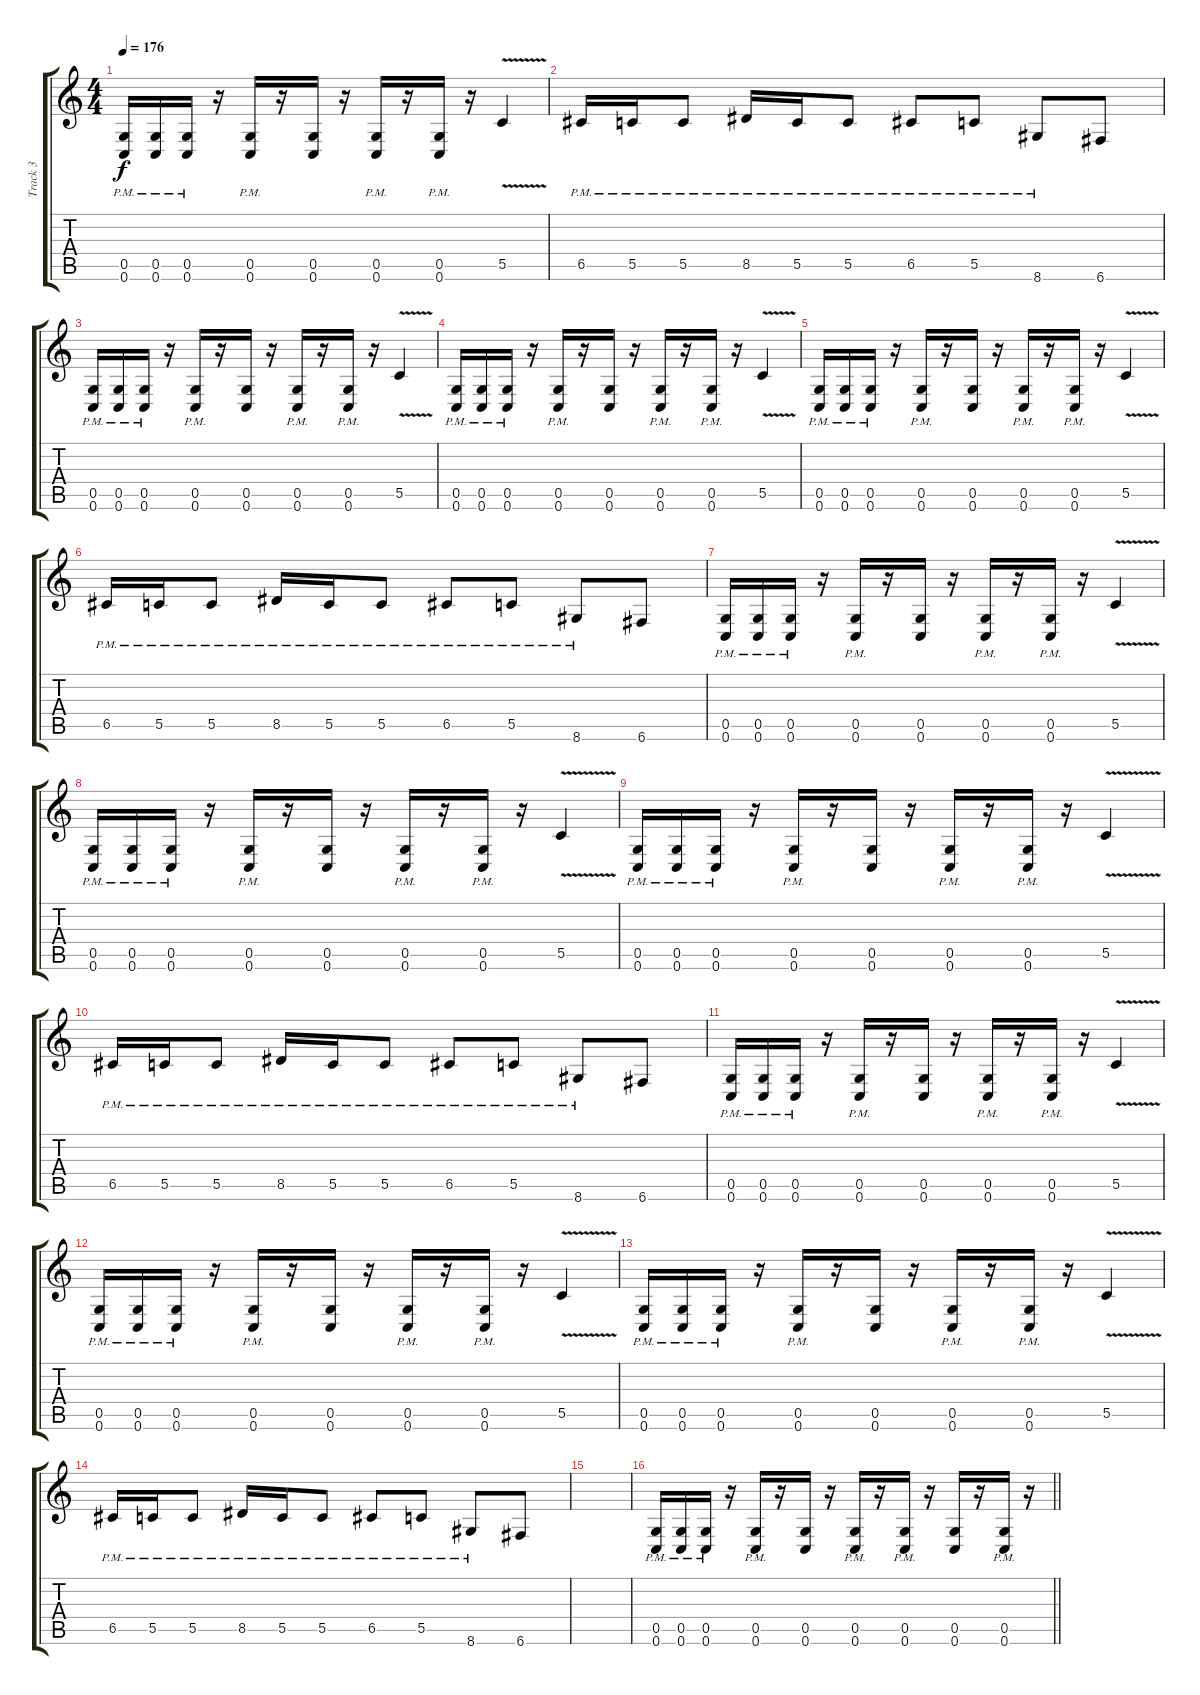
\track ("Track 3" "Track 3") {instrument overdrivenguitar}
\staff {score tabs}
\tuning (D4 A3 F3 C3 G2 C2) {hide}
\ts (4 4)
\tempo 176
\clef g2
\ks c
(0.5{pm} 0.6{pm}).16{dy f} (0.5{pm} 0.6{pm}).16 (0.5{pm} 0.6{pm}).16 r.16 (0.5{pm} 0.6{pm}).16 r.16 (0.5 0.6).16 r.16 (0.5{pm} 0.6{pm}).16 r.16 (0.5{pm} 0.6{pm}).16 r.16 5.5{v}.4 |
6.5{pm}.16 5.5{pm}.16 5.5{pm}.8 8.5{pm}.16 5.5{pm}.16 5.5{pm}.8 6.5{pm}.8 5.5{pm}.8 8.6{pm}.8 6.6.8 |
(0.5{pm} 0.6{pm}).16 (0.5{pm} 0.6{pm}).16 (0.5{pm} 0.6{pm}).16 r.16 (0.5{pm} 0.6{pm}).16 r.16 (0.5 0.6).16 r.16 (0.5{pm} 0.6{pm}).16 r.16 (0.5{pm} 0.6{pm}).16 r.16 5.5{v}.4 |
(0.5{pm} 0.6{pm}).16 (0.5{pm} 0.6{pm}).16 (0.5{pm} 0.6{pm}).16 r.16 (0.5{pm} 0.6{pm}).16 r.16 (0.5 0.6).16 r.16 (0.5{pm} 0.6{pm}).16 r.16 (0.5{pm} 0.6{pm}).16 r.16 5.5{v}.4 |
(0.5{pm} 0.6{pm}).16 (0.5{pm} 0.6{pm}).16 (0.5{pm} 0.6{pm}).16 r.16 (0.5{pm} 0.6{pm}).16 r.16 (0.5 0.6).16 r.16 (0.5{pm} 0.6{pm}).16 r.16 (0.5{pm} 0.6{pm}).16 r.16 5.5{v}.4 |
6.5{pm}.16 5.5{pm}.16 5.5{pm}.8 8.5{pm}.16 5.5{pm}.16 5.5{pm}.8 6.5{pm}.8 5.5{pm}.8 8.6{pm}.8 6.6.8 |
(0.5{pm} 0.6{pm}).16 (0.5{pm} 0.6{pm}).16 (0.5{pm} 0.6{pm}).16 r.16 (0.5{pm} 0.6{pm}).16 r.16 (0.5 0.6).16 r.16 (0.5{pm} 0.6{pm}).16 r.16 (0.5{pm} 0.6{pm}).16 r.16 5.5{v}.4 |
(0.5{pm} 0.6{pm}).16 (0.5{pm} 0.6{pm}).16 (0.5{pm} 0.6{pm}).16 r.16 (0.5{pm} 0.6{pm}).16 r.16 (0.5 0.6).16 r.16 (0.5{pm} 0.6{pm}).16 r.16 (0.5{pm} 0.6{pm}).16 r.16 5.5{v}.4 |
(0.5{pm} 0.6{pm}).16 (0.5{pm} 0.6{pm}).16 (0.5{pm} 0.6{pm}).16 r.16 (0.5{pm} 0.6{pm}).16 r.16 (0.5 0.6).16 r.16 (0.5{pm} 0.6{pm}).16 r.16 (0.5{pm} 0.6{pm}).16 r.16 5.5{v}.4 |
6.5{pm}.16 5.5{pm}.16 5.5{pm}.8 8.5{pm}.16 5.5{pm}.16 5.5{pm}.8 6.5{pm}.8 5.5{pm}.8 8.6{pm}.8 6.6.8 |
(0.5{pm} 0.6{pm}).16 (0.5{pm} 0.6{pm}).16 (0.5{pm} 0.6{pm}).16 r.16 (0.5{pm} 0.6{pm}).16 r.16 (0.5 0.6).16 r.16 (0.5{pm} 0.6{pm}).16 r.16 (0.5{pm} 0.6{pm}).16 r.16 5.5{v}.4 |
(0.5{pm} 0.6{pm}).16 (0.5{pm} 0.6{pm}).16 (0.5{pm} 0.6{pm}).16 r.16 (0.5{pm} 0.6{pm}).16 r.16 (0.5 0.6).16 r.16 (0.5{pm} 0.6{pm}).16 r.16 (0.5{pm} 0.6{pm}).16 r.16 5.5{v}.4 |
(0.5{pm} 0.6{pm}).16 (0.5{pm} 0.6{pm}).16 (0.5{pm} 0.6{pm}).16 r.16 (0.5{pm} 0.6{pm}).16 r.16 (0.5 0.6).16 r.16 (0.5{pm} 0.6{pm}).16 r.16 (0.5{pm} 0.6{pm}).16 r.16 5.5{v}.4 |
6.5{pm}.16 5.5{pm}.16 5.5{pm}.8 8.5{pm}.16 5.5{pm}.16 5.5{pm}.8 6.5{pm}.8 5.5{pm}.8 8.6{pm}.8 6.6.8 |
|
\barLineRight lightlight
(0.5{pm} 0.6{pm}).16 (0.5{pm} 0.6{pm}).16 (0.5{pm} 0.6{pm}).16 r.16 (0.5{pm} 0.6{pm}).16 r.16 (0.5 0.6).16 r.16 (0.5{pm} 0.6{pm}).16 r.16 (0.5{pm} 0.6{pm}).16 r.16 (0.5 0.6).16 r.16 (0.5{pm} 0.6{pm}).16 r.16
